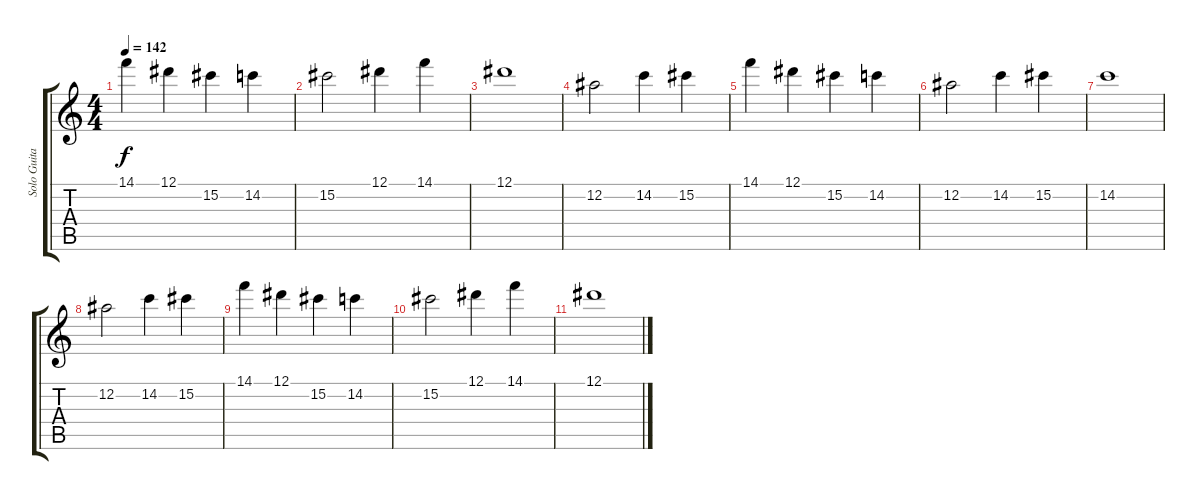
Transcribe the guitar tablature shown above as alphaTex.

\track ("Solo Guitar" "Solo Guita") {instrument overdrivenguitar}
\staff {score tabs}
\tuning (Eb4 Bb3 Gb3 Db3 Ab2 Eb2) {hide}
\ts (4 4)
\tempo 142
\clef g2
\ks c
14.1.4{dy f} 12.1.4 15.2.4 14.2.4 |
15.2.2 12.1.4 14.1.4 |
12.1.1 |
12.2.2 14.2.4 15.2.4 |
14.1.4 12.1.4 15.2.4 14.2.4 |
12.2.2 14.2.4 15.2.4 |
14.2.1 |
12.2.2 14.2.4 15.2.4 |
14.1.4 12.1.4 15.2.4 14.2.4 |
15.2.2 12.1.4 14.1.4 |
12.1.1
